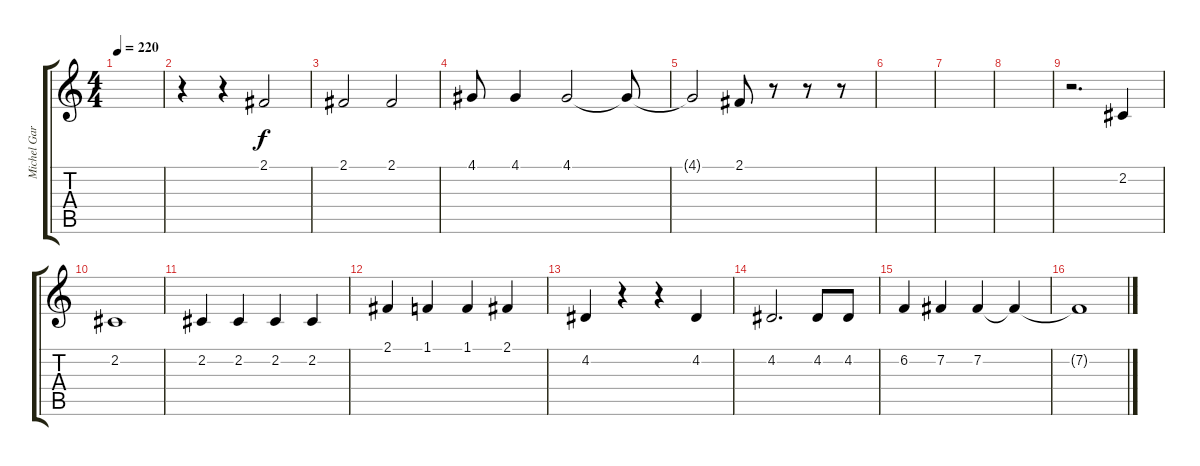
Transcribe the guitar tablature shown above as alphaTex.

\track ("Michel Garcia" "Michel Gar") {instrument clarinet}
\staff {score tabs}
\tuning (E4 B3 G3 D3 A2 E2) {hide}
\ts (4 4)
\tempo 220
\clef g2
\ks c
|
r.4 r.4 2.1.2 |
2.1.2 2.1.2 |
4.1.8 4.1.4 4.1.2 4.1{t}.8 |
4.1{t}.2 2.1.8 r.8 r.8 r.8 |
|
|
|
r.2{d} 2.2.4 |
2.2.1 |
2.2.4 2.2.4 2.2.4 2.2.4 |
2.1.4 1.1.4 1.1.4 2.1.4 |
4.2.4 r.4 r.4 4.2.4 |
4.2.2{d} 4.2.8 4.2.8 |
6.2.4 7.2.4 7.2.4 7.2{t}.4 |
7.2{t}.1
